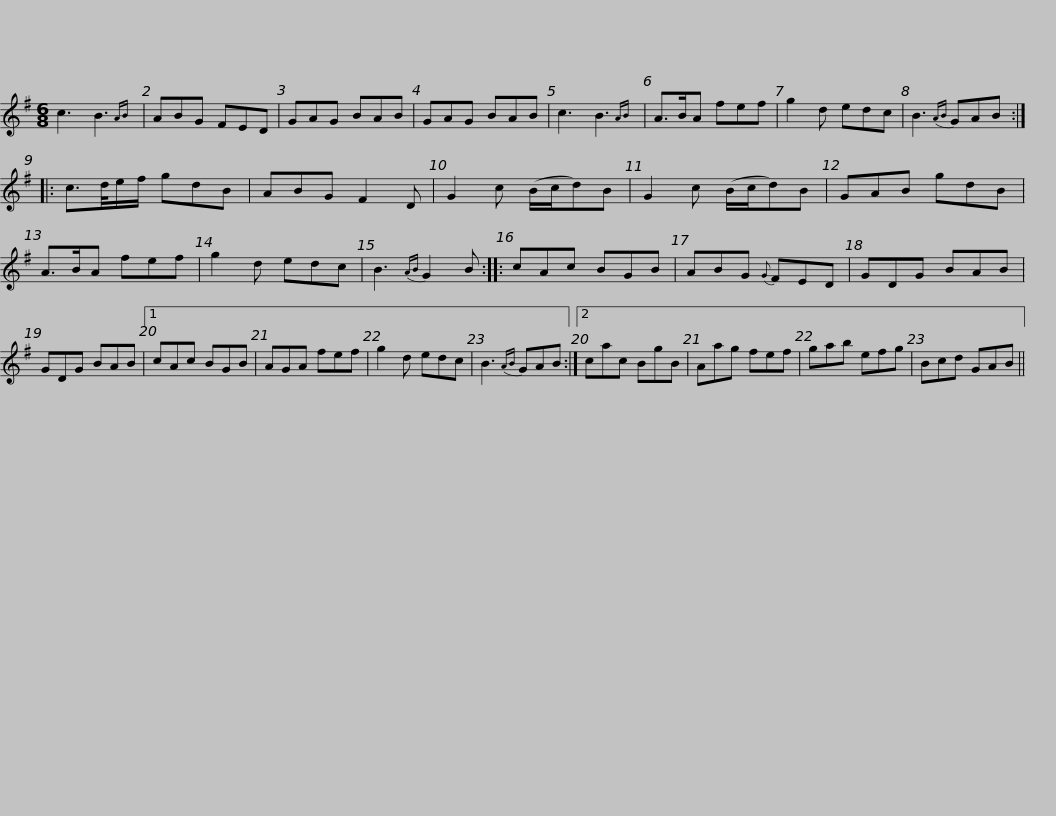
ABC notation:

X:1
L:1/8
M:6/8
I:linebreak $
K:G
V:1 treble
V:1
 c3 B3{AB} | ABG FED | GAG BAB | GAG BAB | c3 B3{AB} | %5
 A>BA fef | g2 d edc | B3{AB} GAB ::$ c3/2d/4e/f/ gdB | ABG F2 D | %10
 G2 c (B/c/d)B | G2 c (B/c/d)B | GAB gdB | A>BA fef | g2 d edc |$ %15
 B3{AB} G2 B :: cAc BGB | ABG{G} FED | GDG BAB | GDG BAB |1 %20
 cAc BGB | AGA fef |$ g2 d edc | B3{AB} GAB :|2 cac BgB | %25
 Aag fef | gab efg | Bcd GAB || %28
